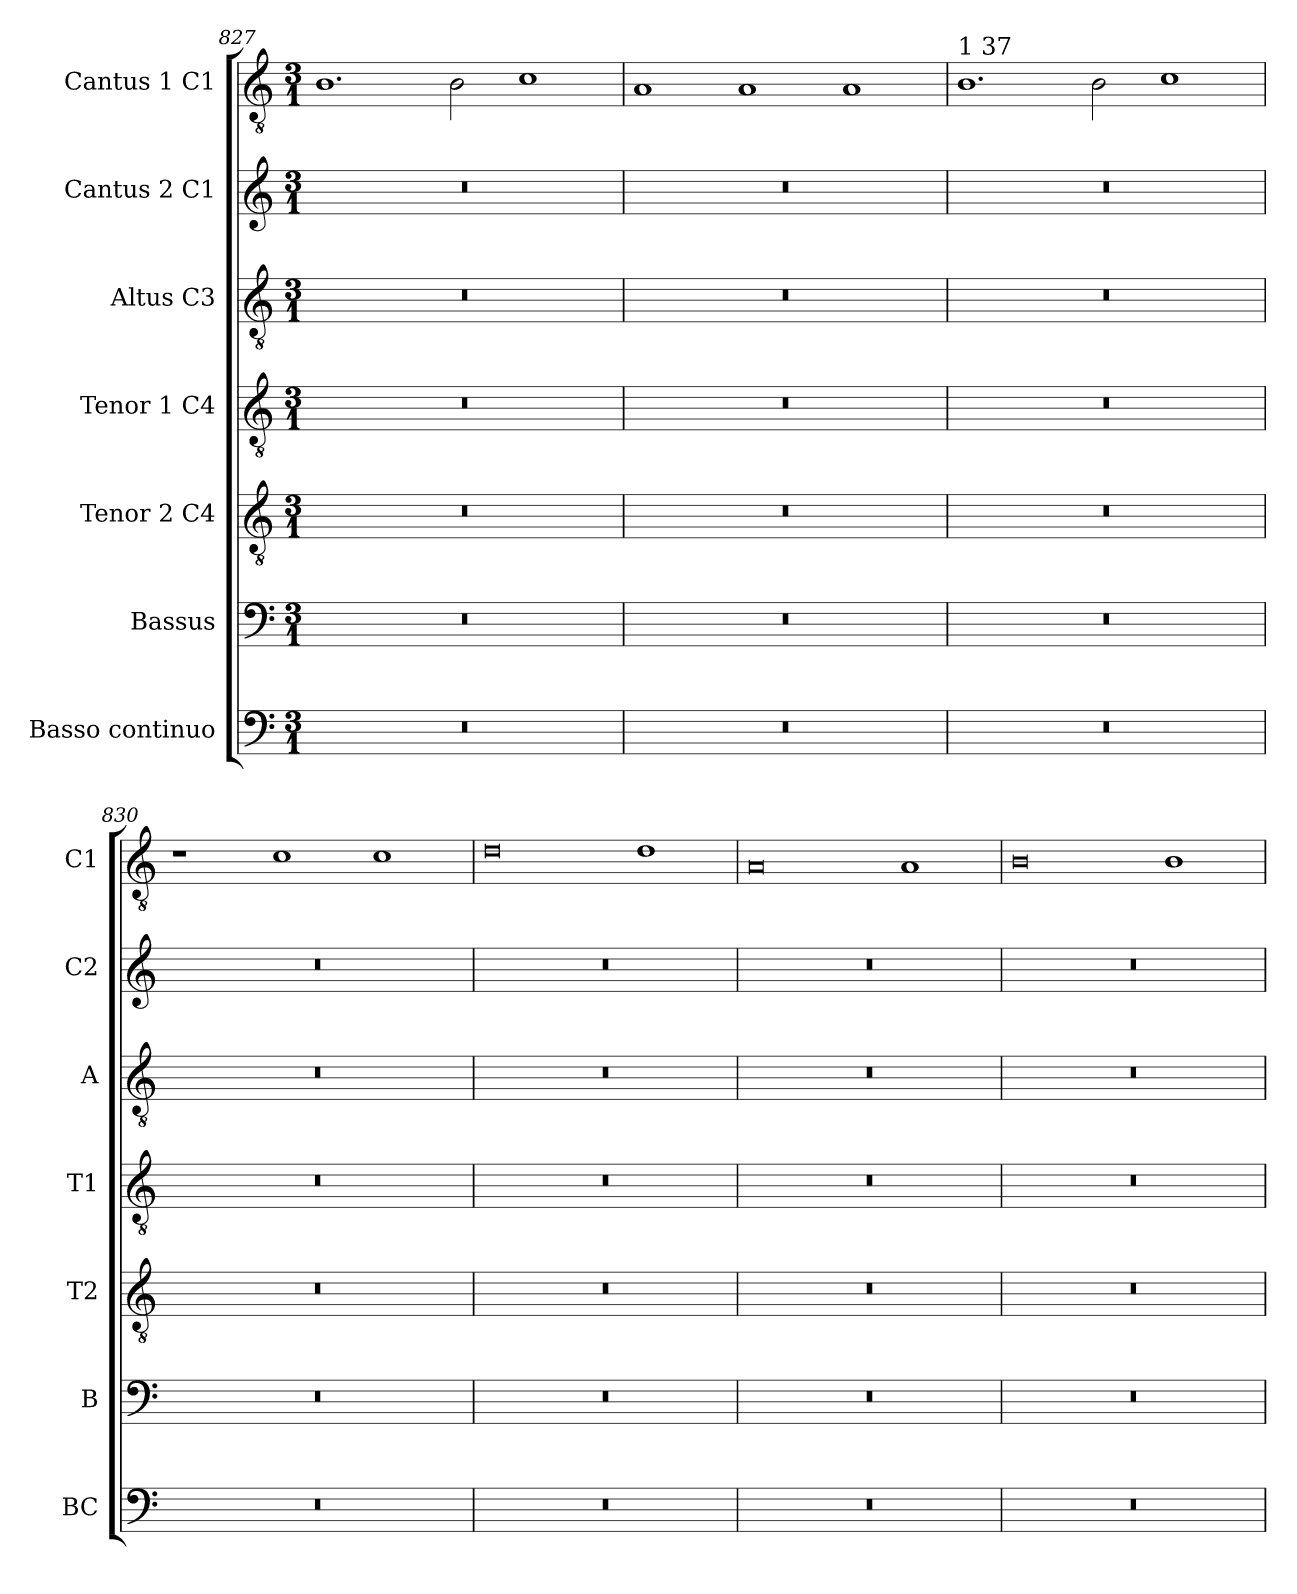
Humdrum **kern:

**kern	**kern	**kern	**kern	**kern	**kern	**kern
*part7	*part6	*part5	*part4	*part3	*part2	*part1
*staff7	*staff6	*staff5	*staff4	*staff3	*staff2	*staff1
*I"Basso continuo	*I"Bassus	*I"Tenor 2 C4	*I"Tenor 1 C4	*I"Altus C3	*I"Cantus 2 C1	*I"Cantus 1 C1
*I'BC	*I'B	*I'T2	*I'T1	*I'A	*I'C2	*I'C1
*clefF4	*clefF4	*clefGv2	*clefGv2	*clefGv2	*clefG2	*clefGv2
*ITrd7c12	*	*	*	*	*	*
*k[]	*k[]	*k[]	*k[]	*k[]	*k[]	*k[]
*C:	*C:	*C:	*C:	*C:	*C:	*C:
*M3/1	*M3/1	*M3/1	*M3/1	*M3/1	*M3/1	*M3/1
=827	=827	=827	=827	=827	=827	=827
0.r	0.r	0.r	0.r	0.r	0.r	1.B
.	.	.	.	.	.	2B\
.	.	.	.	.	.	1c
=828	=828	=828	=828	=828	=828	=828
0.r	0.r	0.r	0.r	0.r	0.r	1A
.	.	.	.	.	.	1A
.	.	.	.	.	.	1A
!!LO:LB:g=z
=829	=829	=829	=829	=829	=829	=829
!	!	!	!	!	!	!LO:TX:a:t=1 37
0.r	0.r	0.r	0.r	0.r	0.r	1.B
.	.	.	.	.	.	2B\
.	.	.	.	.	.	1c
=830	=830	=830	=830	=830	=830	=830
0.r	0.r	0.r	0.r	0.r	0.r	1r
.	.	.	.	.	.	1c
.	.	.	.	.	.	1c
=831	=831	=831	=831	=831	=831	=831
0.r	0.r	0.r	0.r	0.r	0.r	0d
.	.	.	.	.	.	1d
=832	=832	=832	=832	=832	=832	=832
0.r	0.r	0.r	0.r	0.r	0.r	0A
.	.	.	.	.	.	1A
=833	=833	=833	=833	=833	=833	=833
0.r	0.r	0.r	0.r	0.r	0.r	0B
.	.	.	.	.	.	1B
=	=	=	=	=	=	=
*-	*-	*-	*-	*-	*-	*-
